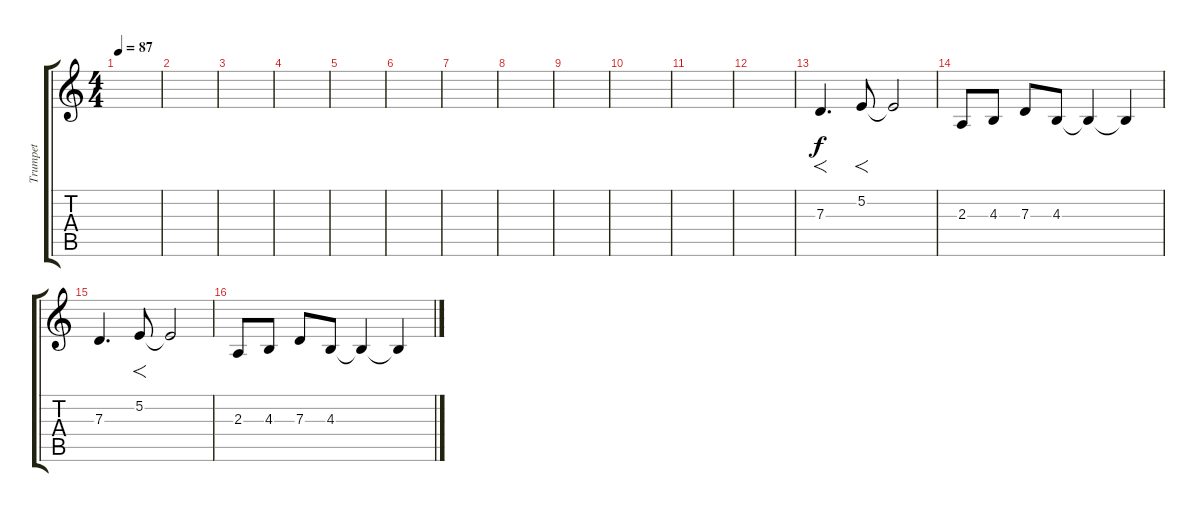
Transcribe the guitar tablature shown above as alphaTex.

\track ("Trumpet" "Trumpet") {instrument trumpet}
\staff {score tabs}
\tuning (E4 B3 G3 D3 A2 E2) {hide}
\ts (4 4)
\tempo 87
\clef g2
\ks c
|
|
|
|
|
|
|
|
|
|
|
|
7.3.4{f d} 5.2.8{f} 5.2{t}.2 |
2.3.8 4.3.8 7.3.8 4.3.8 4.3{t}.4 4.3{t}.4 |
7.3.4{d} 5.2.8{f} 5.2{t}.2 |
2.3.8 4.3.8 7.3.8 4.3.8 4.3{t}.4 4.3{t}.4
